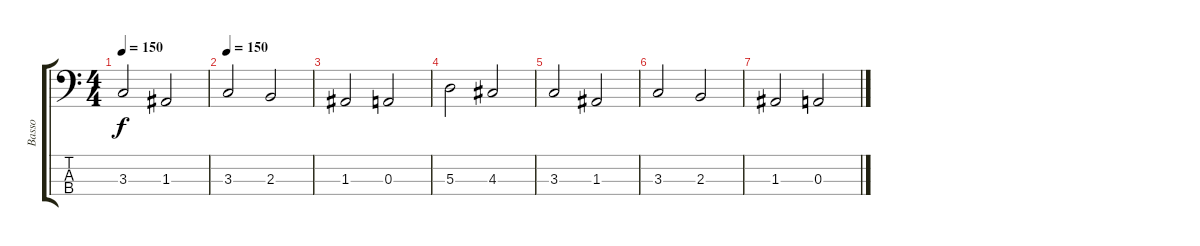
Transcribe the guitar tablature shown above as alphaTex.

\track ("Basso" "Basso") {instrument acousticbass}
\staff {score tabs}
\tuning (G2 D2 A1 E1) {hide}
\ts (4 4)
\tempo 150
\clef f4
\ks c
3.3.2{dy f} 1.3.2 |
\tempo 150
3.3.2 2.3.2 |
1.3.2 0.3.2 |
5.3.2 4.3.2 |
3.3.2 1.3.2 |
3.3.2 2.3.2 |
1.3.2 0.3.2
